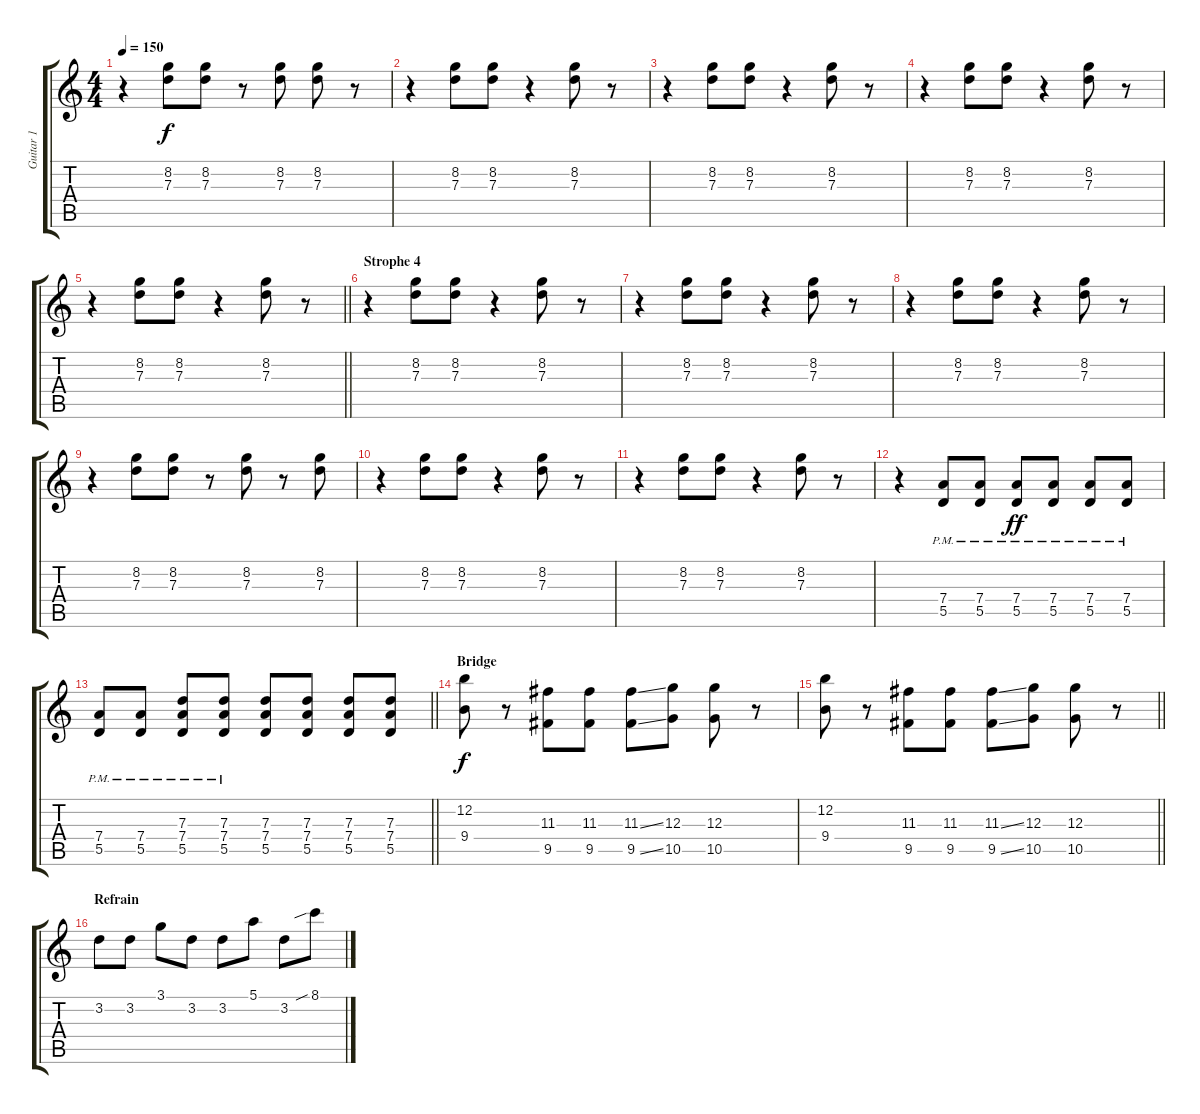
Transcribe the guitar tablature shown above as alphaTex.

\track ("Guitar 1" "Guitar 1") {instrument overdrivenguitar}
\staff {score tabs}
\tuning (E4 B3 G3 D3 A2 E2) {hide}
\ts (4 4)
\tempo 150
\clef g2
\ks c
r.4{dy f} (8.2 7.3).8 (8.2 7.3).8 r.8 (8.2 7.3).8 (8.2 7.3).8 r.8 |
r.4 (8.2 7.3).8 (8.2 7.3).8 r.4 (8.2 7.3).8 r.8 |
r.4 (8.2 7.3).8 (8.2 7.3).8 r.4 (8.2 7.3).8 r.8 |
r.4 (8.2 7.3).8 (8.2 7.3).8 r.4 (8.2 7.3).8 r.8 |
\barLineRight lightlight
r.4 (8.2 7.3).8 (8.2 7.3).8 r.4 (8.2 7.3).8 r.8 |
\section ("" "Strophe 4")
r.4 (8.2 7.3).8 (8.2 7.3).8 r.4 (8.2 7.3).8 r.8 |
r.4 (8.2 7.3).8 (8.2 7.3).8 r.4 (8.2 7.3).8 r.8 |
r.4 (8.2 7.3).8 (8.2 7.3).8 r.4 (8.2 7.3).8 r.8 |
r.4 (8.2 7.3).8 (8.2 7.3).8 r.8 (8.2 7.3).8 r.8 (8.2 7.3).8 |
r.4 (8.2 7.3).8 (8.2 7.3).8 r.4 (8.2 7.3).8 r.8 |
r.4 (8.2 7.3).8 (8.2 7.3).8 r.4 (8.2 7.3).8 r.8 |
r.4 (7.4{pm} 5.5{pm}).8 (7.4{pm} 5.5{pm}).8 (7.4{pm} 5.5{pm}).8{dy ff} (7.4{pm} 5.5{pm}).8 (7.4{pm} 5.5{pm}).8 (7.4{pm} 5.5{pm}).8 |
\barLineRight lightlight
(7.4{pm} 5.5{pm}).8 (7.4{pm} 5.5{pm}).8 (7.3{pm} 7.4{pm} 5.5{pm}).8 (7.3{pm} 7.4{pm} 5.5{pm}).8 (7.3 7.4 5.5).8 (7.3 7.4 5.5).8 (7.3 7.4 5.5).8 (7.3 7.4 5.5).8 |
\section ("" "Bridge")
(12.2 9.4).8{dy f} r.8 (11.3 9.5).8 (11.3 9.5).8 (11.3{ss} 9.5{ss}).8 (12.3 10.5).8 (12.3 10.5).8 r.8 |
\barLineRight lightlight
(12.2 9.4).8 r.8 (11.3 9.5).8 (11.3 9.5).8 (11.3{ss} 9.5{ss}).8 (12.3 10.5).8 (12.3 10.5).8 r.8 |
\section ("" "Refrain")
3.2.8{volume 11} 3.2.8 3.1.8 3.2.8 3.2.8 5.1.8 3.2.8 8.1{sib}.8
